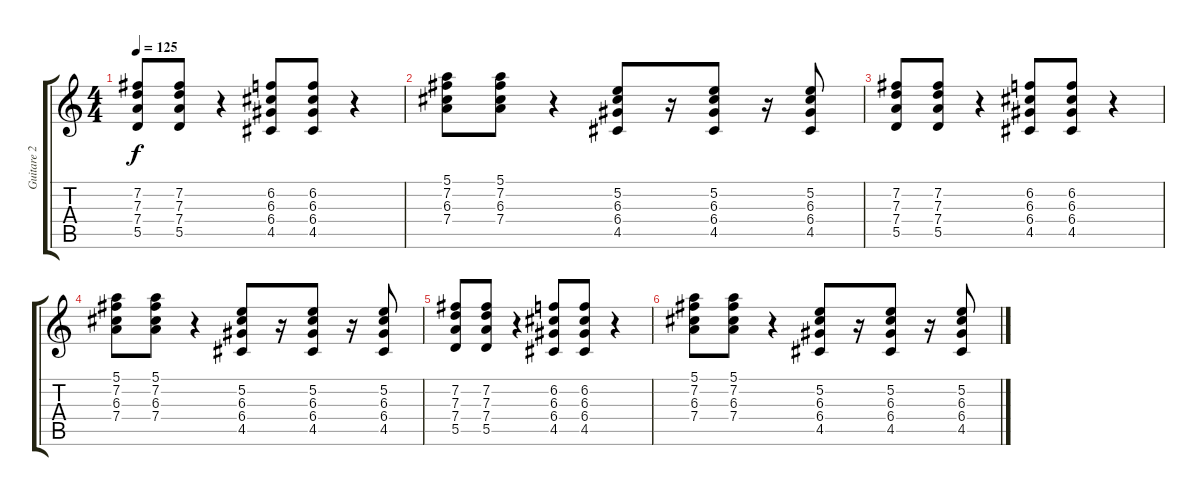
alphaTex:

\track ("Guitare 2" "Guitare 2") {instrument overdrivenguitar}
\staff {score tabs}
\tuning (E4 B3 G3 D3 A2 E2) {hide}
\ts (4 4)
\tempo 125
\clef g2
\ks c
(7.2 7.3 7.4 5.5).8{dy f} (7.2 7.3 7.4 5.5).8 r.4 (6.2 6.3 6.4 4.5).8 (6.2 6.3 6.4 4.5).8 r.4 |
(5.1 7.2 6.3 7.4).8 (5.1 7.2 6.3 7.4).8 r.4 (5.2 6.3 6.4 4.5).8 r.16 (5.2 6.3 6.4 4.5).8 r.16 (5.2 6.3 6.4 4.5).8 |
(7.2 7.3 7.4 5.5).8 (7.2 7.3 7.4 5.5).8 r.4 (6.2 6.3 6.4 4.5).8 (6.2 6.3 6.4 4.5).8 r.4 |
(5.1 7.2 6.3 7.4).8 (5.1 7.2 6.3 7.4).8 r.4 (5.2 6.3 6.4 4.5).8 r.16 (5.2 6.3 6.4 4.5).8 r.16 (5.2 6.3 6.4 4.5).8 |
(7.2 7.3 7.4 5.5).8 (7.2 7.3 7.4 5.5).8 r.4 (6.2 6.3 6.4 4.5).8 (6.2 6.3 6.4 4.5).8 r.4 |
(5.1 7.2 6.3 7.4).8 (5.1 7.2 6.3 7.4).8 r.4 (5.2 6.3 6.4 4.5).8 r.16 (5.2 6.3 6.4 4.5).8 r.16 (5.2 6.3 6.4 4.5).8
